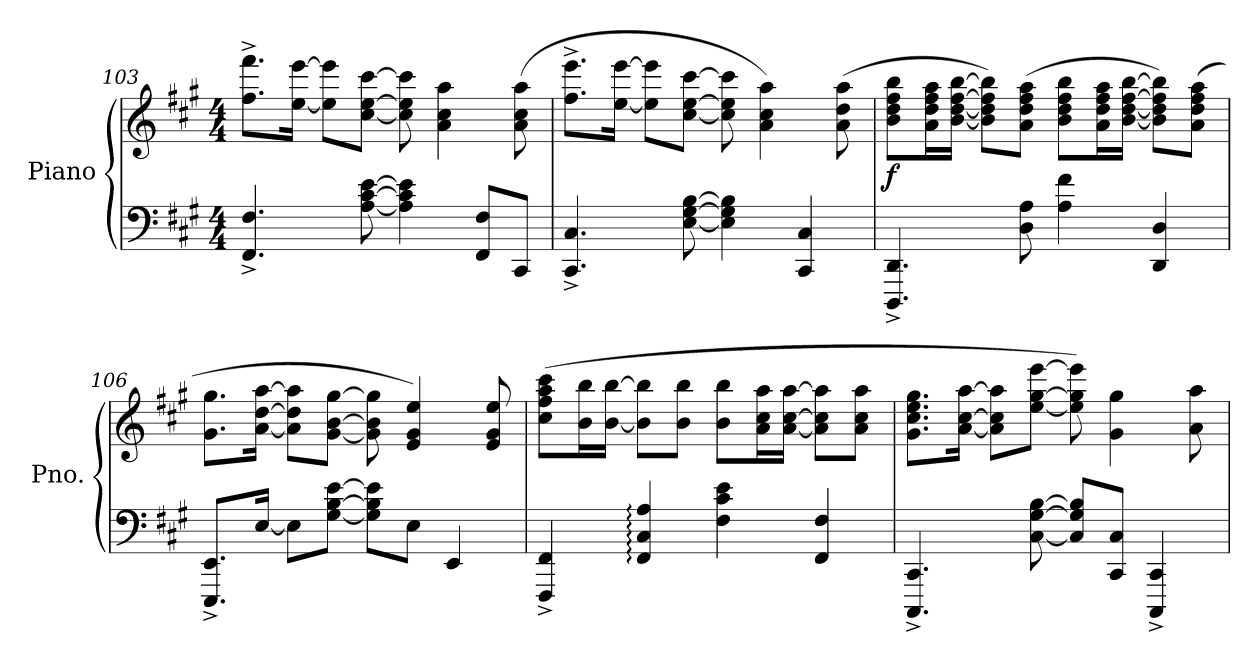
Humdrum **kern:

**kern	**kern	**dynam
*part1	*part1	*part1
*staff2	*staff1	*staff1/2
*I"Piano	*	*
*I'Pno.	*	*
*clefF4	*clefG2	*
*k[f#c#g#]	*k[f#c#g#]	*
*M4/4	*M4/4	*
=103	=103	=103
4.FF#/^ 4.F#/^	8.ff#\^ 8.fff#\^L	.
.	[16ee\ [16eee\Jk	.
.	8ee\] 8eee\]L	.
[8A\ [8c#\ [8e\	[8cc#\ [8ee\ [8ccc#\J	.
4A\] 4c#\] 4e\]	8cc#\] 8ee\] 8ccc#\]	.
.	4a\ 4cc#\ 4aa\	.
8FF#/ 8F#/L	.	.
8CC#/J	(8a\ 8cc#\ 8aa\	.
!!LO:LB:g=z
=104	=104	=104
4.CC#/^ 4.C#/^	8.ff#\^ 8.eee\^L	.
.	[16ee\ [16eee\Jk	.
.	8ee\] 8eee\]L	.
[8E\ [8G#\ [8B\	[8cc#\ [8ee\ [8ccc#\J	.
4E\] 4G#\] 4B\]	8cc#\] 8ee\] 8ccc#\]	.
.	4a\ 4cc#\ 4aa\)	.
4CC#/ 4C#/	.	.
.	(8a\ 8dd\ 8aa\	.
=105	=105	=105
!	!	!LO:DY:b
4.DDD/^ 4.DD/^	8b\ 8dd\ 8ff#\ 8bb\L	f
.	16a\ 16dd\ 16ff#\ 16aa\L	.
.	[16b\ [16dd\ [16ff#\ [16bb\JJ	.
.	8b\] 8dd\] 8ff#\] 8bb\]L)	.
8D\ 8A\	(8a\ 8dd\ 8ff#\ 8aa\J	.
4A\ 4f#\	8b\ 8dd\ 8ff#\ 8bb\L	.
.	16a\ 16dd\ 16ff#\ 16aa\L	.
.	[16b\ [16dd\ [16ff#\ [16bb\JJ	.
4DD/ 4D/	8b\] 8dd\] 8ff#\] 8bb\]L)	.
.	(8a\ 8dd\ 8ff#\ 8aa\J	.
=106	=106	=106
8.EEE/^ 8.EE/^L	8.g#\ 8.gg#\L	.
[16E/Jk	[16a\ [16dd\ [16aa\Jk	.
8E\L]	8a\] 8dd\] 8aa\]L	.
[8G#\ [8B\ [8e\J	[8g#\ [8b\ [8gg#\J	.
8G#\] 8B\] 8e\]L	8g#\] 8b\] 8gg#\]	.
8E\J	4e/ 4g#/ 4ee/)	.
4EE/	.	.
.	8e/ 8g#/ 8ee/	.
!!LO:PB:g=z
=107	=107	=107
4FFF#/^ 4FF#/^	(8cc#\ 8ff#\ 8aa\ 8ccc#\L	.
.	16b\ 16bb\L	.
.	[16b\ [16bb\JJ	.
4FF#/: 4C#/: 4A/:	8b\] 8bb\]L	.
.	8b\ 8bb\J	.
4F#\ 4c#\ 4e\	8b\ 8bb\L	.
.	16a\ 16cc#\ 16aa\L	.
.	[16a\ [16cc#\ [16aa\JJ	.
4FF#/ 4F#/	8a\] 8cc#\] 8aa\]L	.
.	8a\ 8cc#\ 8aa\J	.
=108	=108	=108
4.CCC#/^ 4.CC#/^	8.g#\ 8.cc#\ 8.ee\ 8.gg#\L	.
.	[16a\ [16cc#\ [16aa\Jk	.
.	8a\] 8cc#\] 8aa\]L	.
[8C#\ [8G#\ [8B\	[8ee\ [8gg#\ [8eee\J	.
8C#/] 8G#/] 8B/]L	8ee\] 8gg#\] 8eee\])	.
8CC#/ 8C#/J	4g#\ 4gg#\	.
4CCC#/^ 4CC#/^	.	.
.	8a\ 8aa\	.
=	=	=
*-	*-	*-
